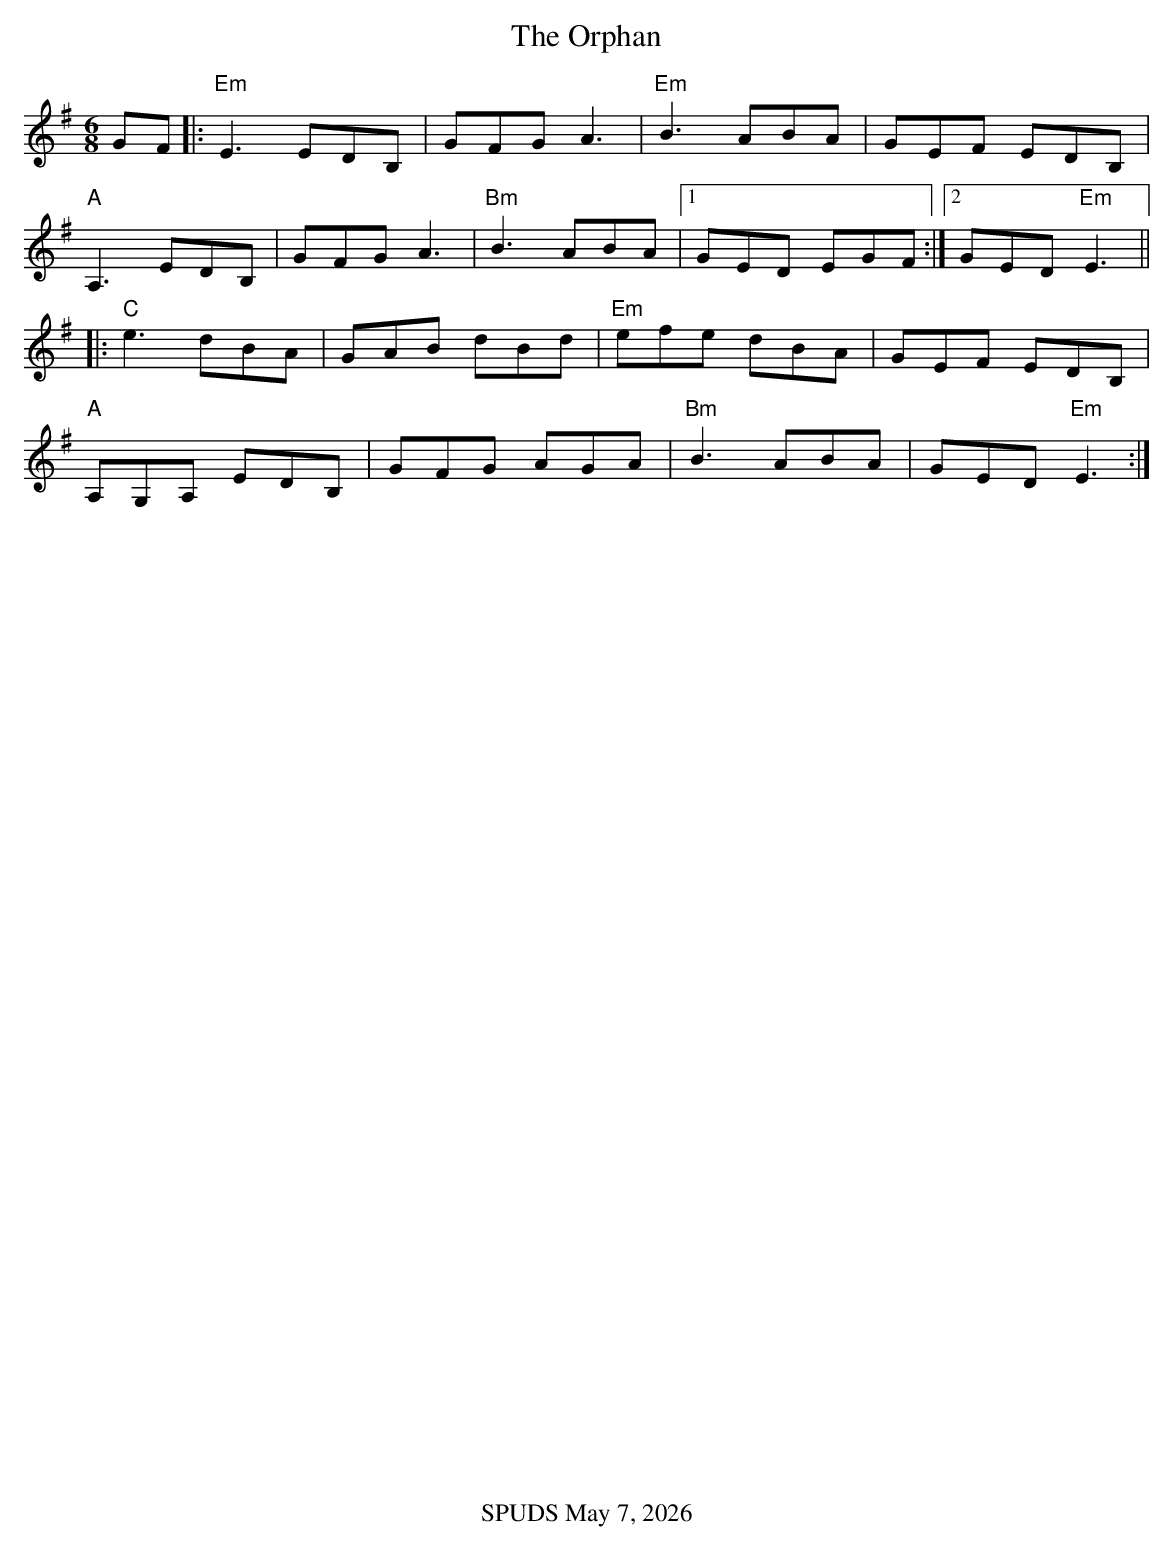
X:1
T:Orphan, The
M:6/8
L:1/8
K:Em
GF |:\
"Em" E3 EDB, | GFG A3 |"Em" B3 ABA | GEF EDB, |!
"A" A,3 EDB, | GFG A3 | "Bm" B3 ABA |1 GED EGF :|2 GED "Em" E3 ||!
|:\
"C" e3 dBA | GAB dBd | "Em" efe dBA | GEF EDB, |!
"A" A,G,A, EDB, | GFG AGA | "Bm" B3 ABA | GED "Em" E3 :|
